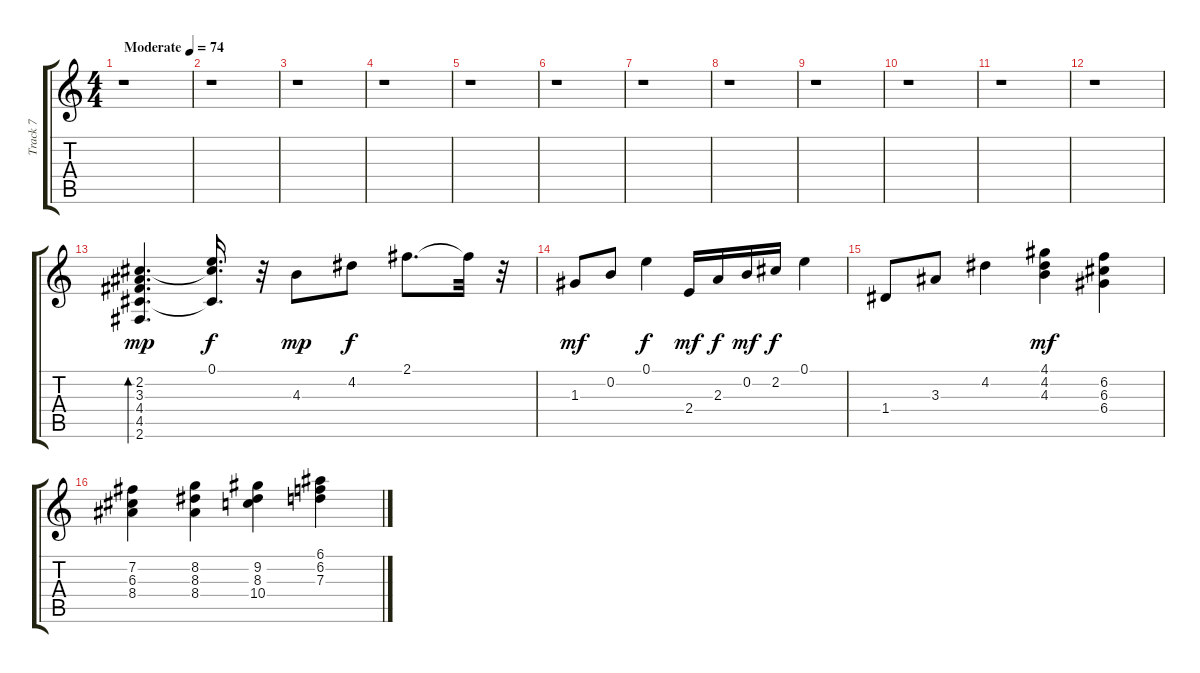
\track ("Track 7" "Track 7") {instrument electricguitarclean}
\staff {score tabs}
\tuning (E4 B3 G3 D3 A2 E2) {hide}
\ts (4 4)
\tempo (74 "Moderate")
\clef g2
\ks c
r.1{dy mp instrument electricguitarclean} |
r.1 |
r.1 |
r.1 |
r.1 |
r.1 |
r.1 |
r.1 |
r.1 |
r.1 |
r.1 |
r.1 |
(2.2 3.3 4.4 4.5 2.6).4{d bd 120} (0.1 2.2{t} 4.5{t}).16{d dy f} r.32 4.3.8{dy mp} 4.2.8{dy f} 2.1.8{d} 2.1{t}.32 r.32 |
1.3.8{dy mf} 0.2.8 0.1.4{dy f} 2.4.16{dy mf} 2.3.16{dy f} 0.2.16{dy mf} 2.2.16{dy f} 0.1.4 |
1.4.8 3.3.8 4.2.4 (4.1 4.2 4.3).4{dy mf} (6.2 6.3 6.4).4 |
(7.2 6.3 8.4).4 (8.2 8.3 8.4).4 (9.2 8.3 10.4).4 (6.1 6.2 7.3).4
